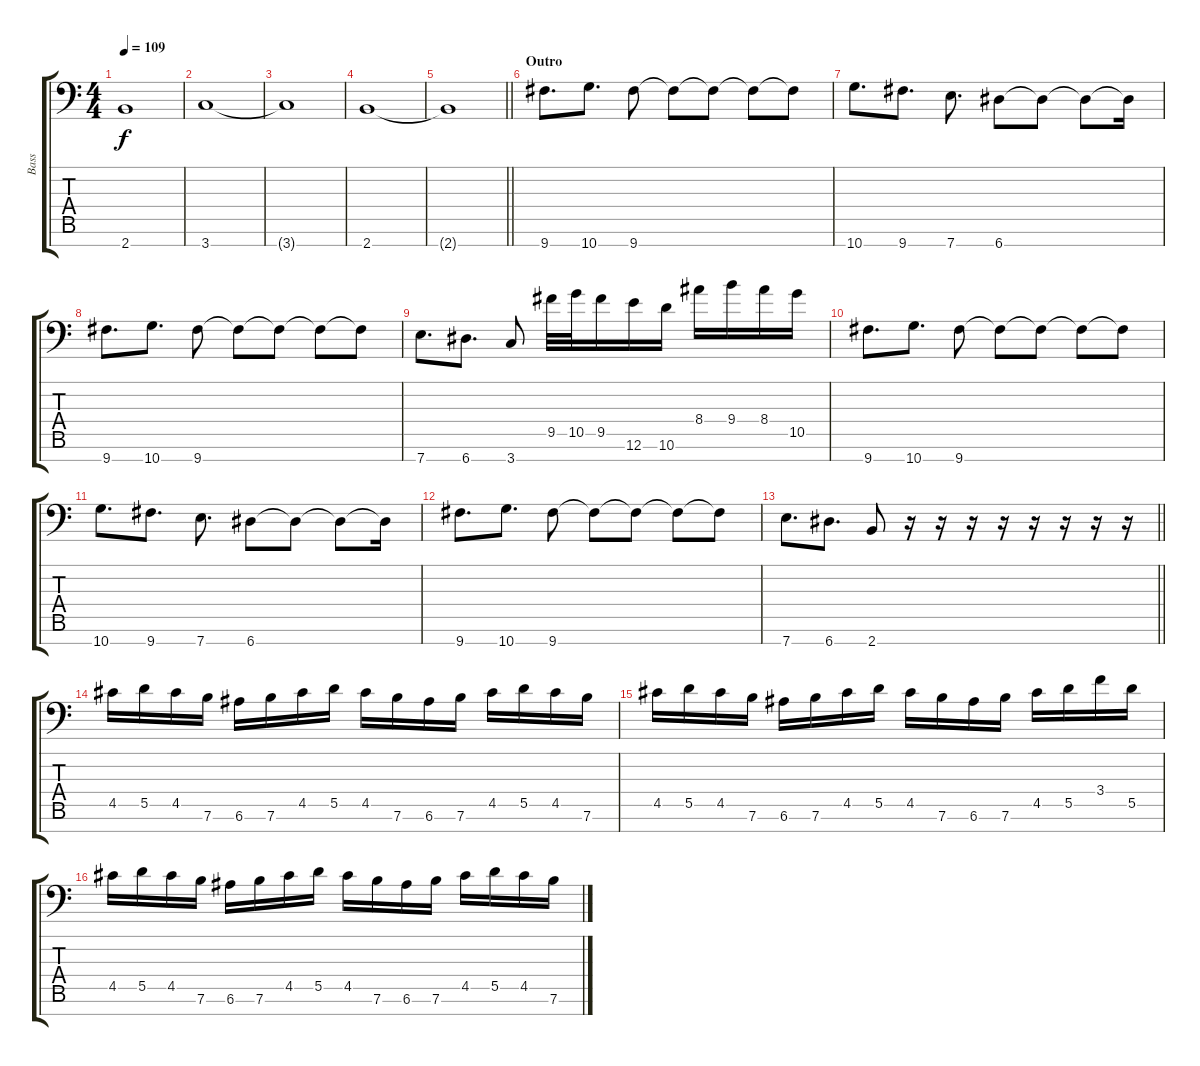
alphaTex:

\track ("Bass" "Bass") {instrument electricbasspick}
\staff {score tabs}
\tuning (E4 B3 G3 D3 A2 E2 A1) {hide}
\ts (4 4)
\tempo 109
\clef f4
\ks c
2.7{t}.1{dy f} |
3.7.1 |
3.7{t}.1 |
2.7.1 |
\barLineRight lightlight
2.7{t}.1 |
\section ("" "Outro")
9.7.8{d} 10.7.8{d} 9.7.8 9.7{t}.8 9.7{t}.8 9.7{t}.8 9.7{t}.8 |
10.7.8{d} 9.7.8{d} 7.7.8{d} 6.7.8 6.7{t}.8 6.7{t}.8 6.7{t}.16 |
9.7.8{d} 10.7.8{d} 9.7.8 9.7{t}.8 9.7{t}.8 9.7{t}.8 9.7{t}.8 |
7.7.8{d} 6.7.8{d} 3.7.8 9.5.32 10.5.32 9.5.16 12.6.16 10.6.16 8.4.16 9.4.16 8.4.16 10.5.16 |
9.7.8{d} 10.7.8{d} 9.7.8 9.7{t}.8 9.7{t}.8 9.7{t}.8 9.7{t}.8 |
10.7.8{d} 9.7.8{d} 7.7.8{d} 6.7.8 6.7{t}.8 6.7{t}.8 6.7{t}.16 |
9.7.8{d} 10.7.8{d} 9.7.8 9.7{t}.8 9.7{t}.8 9.7{t}.8 9.7{t}.8 |
\barLineRight lightlight
7.7.8{d} 6.7.8{d} 2.7.8 r.16 r.16 r.16 r.16 r.16 r.16 r.16 r.16 |
4.5.16 5.5.16 4.5.16 7.6.16 6.6.16 7.6.16 4.5.16 5.5.16 4.5.16 7.6.16 6.6.16 7.6.16 4.5.16 5.5.16 4.5.16 7.6.16 |
4.5.16 5.5.16 4.5.16 7.6.16 6.6.16 7.6.16 4.5.16 5.5.16 4.5.16 7.6.16 6.6.16 7.6.16 4.5.16 5.5.16 3.4.16 5.5.16 |
4.5.16 5.5.16 4.5.16 7.6.16 6.6.16 7.6.16 4.5.16 5.5.16 4.5.16 7.6.16 6.6.16 7.6.16 4.5.16 5.5.16 4.5.16 7.6.16
